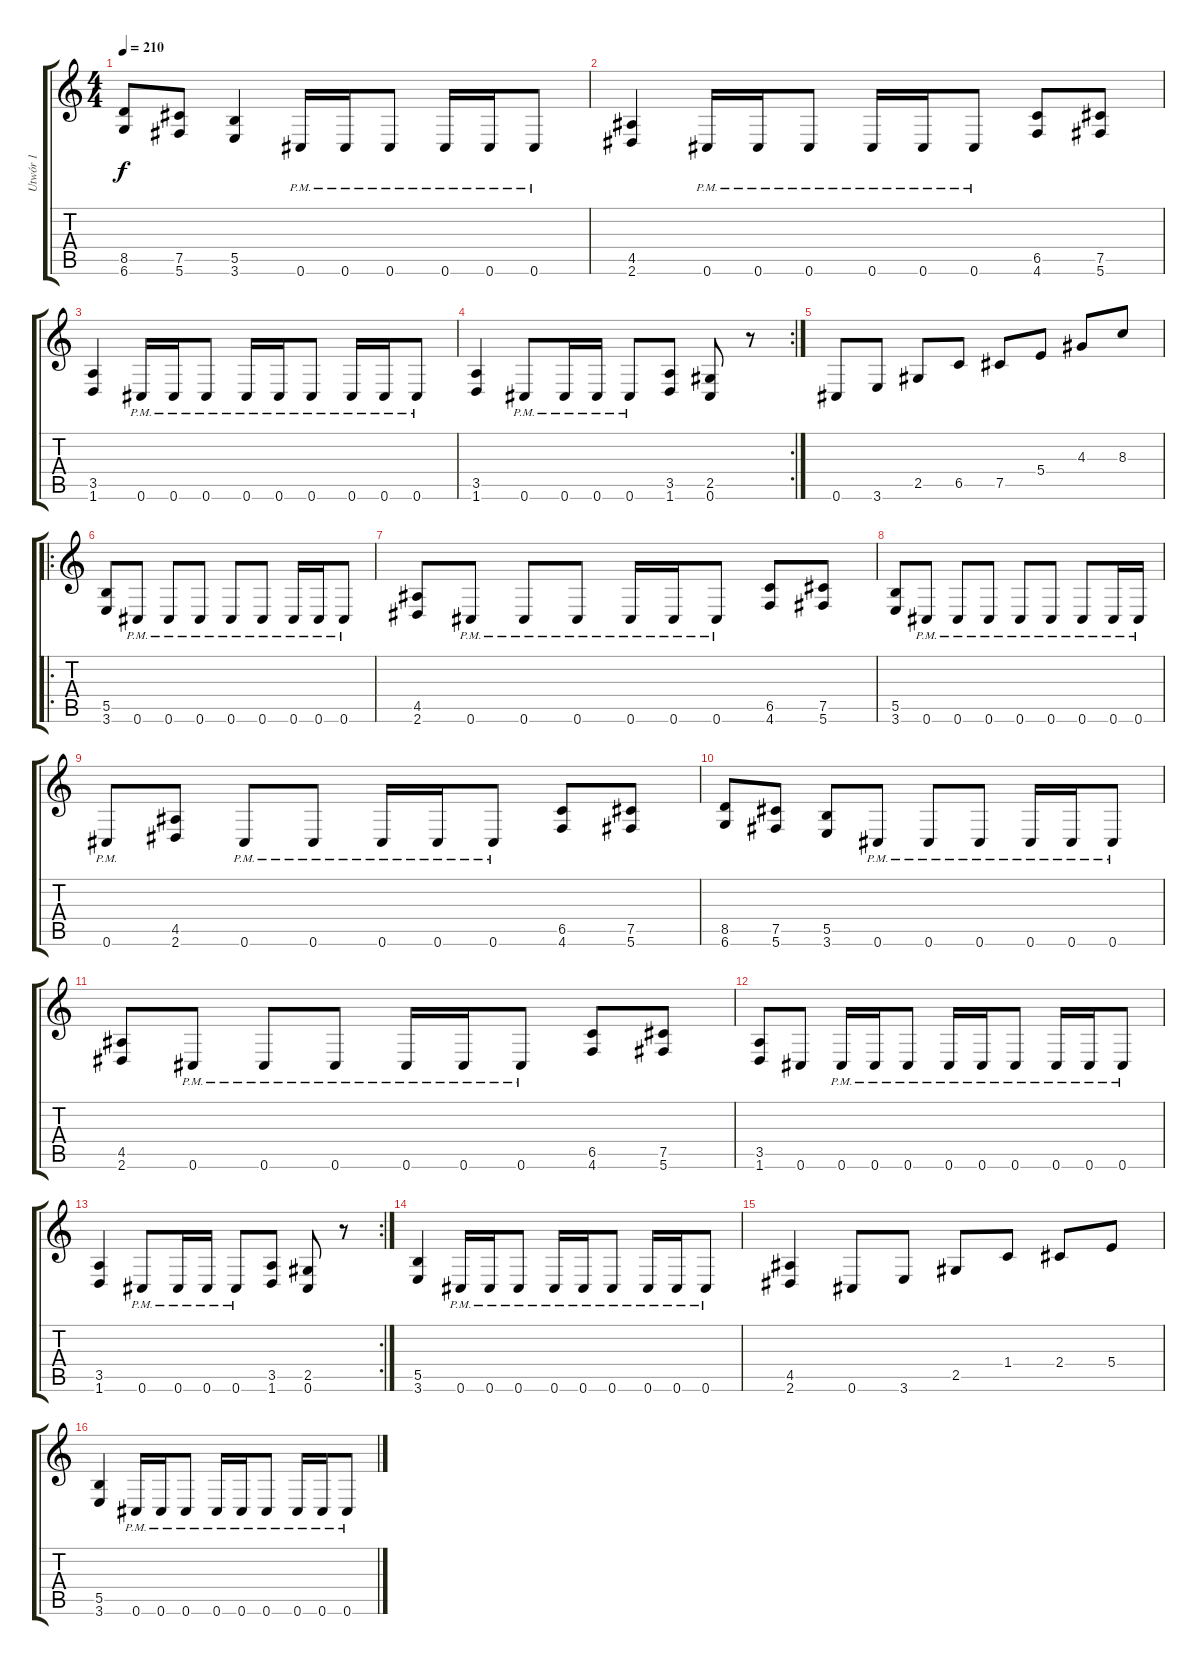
\track ("Utwór 1" "Utwór 1") {instrument distortionguitar}
\staff {score tabs}
\tuning (Db4 Ab3 E3 B2 Gb2 Db2) {hide}
\ts (4 4)
\tempo 210
\clef g2
\ks c
(8.5 6.6).8{dy f} (7.5 5.6).8 (5.5 3.6).4 0.6{pm}.16 0.6{pm}.16 0.6{pm}.8 0.6{pm}.16 0.6{pm}.16 0.6{pm}.8 |
(4.5 2.6).4 0.6{pm}.16 0.6{pm}.16 0.6{pm}.8 0.6{pm}.16 0.6{pm}.16 0.6{pm}.8 (6.5 4.6).8 (7.5 5.6).8 |
(3.5 1.6).4 0.6{pm}.16 0.6{pm}.16 0.6{pm}.8 0.6{pm}.16 0.6{pm}.16 0.6{pm}.8 0.6{pm}.16 0.6{pm}.16 0.6{pm}.8 |
\rc 2
(3.5 1.6).4 0.6{pm}.8 0.6{pm}.16 0.6{pm}.16 0.6{pm}.8 (3.5 1.6).8 (2.5 0.6).8 r.8 |
0.6.8 3.6.8 2.5.8 6.5.8 7.5.8 5.4.8 4.3.8 8.3.8 |
\ro
(5.5 3.6).8 0.6{pm}.8 0.6{pm}.8 0.6{pm}.8 0.6{pm}.8 0.6{pm}.8 0.6{pm}.16 0.6{pm}.16 0.6{pm}.8 |
(4.5 2.6).8 0.6{pm}.8 0.6{pm}.8 0.6{pm}.8 0.6{pm}.16 0.6{pm}.16 0.6{pm}.8 (6.5 4.6).8 (7.5 5.6).8 |
(5.5 3.6).8 0.6{pm}.8 0.6{pm}.8 0.6{pm}.8 0.6{pm}.8 0.6{pm}.8 0.6{pm}.8 0.6{pm}.16 0.6{pm}.16 |
0.6{pm}.8 (4.5 2.6).8 0.6{pm}.8 0.6{pm}.8 0.6{pm}.16 0.6{pm}.16 0.6{pm}.8 (6.5 4.6).8 (7.5 5.6).8 |
(8.5 6.6).8 (7.5 5.6).8 (5.5 3.6).8 0.6{pm}.8 0.6{pm}.8 0.6{pm}.8 0.6{pm}.16 0.6{pm}.16 0.6{pm}.8 |
(4.5 2.6).8 0.6{pm}.8 0.6{pm}.8 0.6{pm}.8 0.6{pm}.16 0.6{pm}.16 0.6{pm}.8 (6.5 4.6).8 (7.5 5.6).8 |
(3.5 1.6).8 0.6.8 0.6{pm}.16 0.6{pm}.16 0.6{pm}.8 0.6{pm}.16 0.6{pm}.16 0.6{pm}.8 0.6{pm}.16 0.6{pm}.16 0.6{pm}.8 |
\rc 2
(3.5 1.6).4 0.6{pm}.8 0.6{pm}.16 0.6{pm}.16 0.6{pm}.8 (3.5 1.6).8 (2.5 0.6).8 r.8 |
(5.5 3.6).4 0.6{pm}.16 0.6{pm}.16 0.6{pm}.8 0.6{pm}.16 0.6{pm}.16 0.6{pm}.8 0.6{pm}.16 0.6{pm}.16 0.6{pm}.8 |
(4.5 2.6).4 0.6.8 3.6.8 2.5.8 1.4.8 2.4.8 5.4.8 |
(5.5 3.6).4 0.6{pm}.16 0.6{pm}.16 0.6{pm}.8 0.6{pm}.16 0.6{pm}.16 0.6{pm}.8 0.6{pm}.16 0.6{pm}.16 0.6{pm}.8
